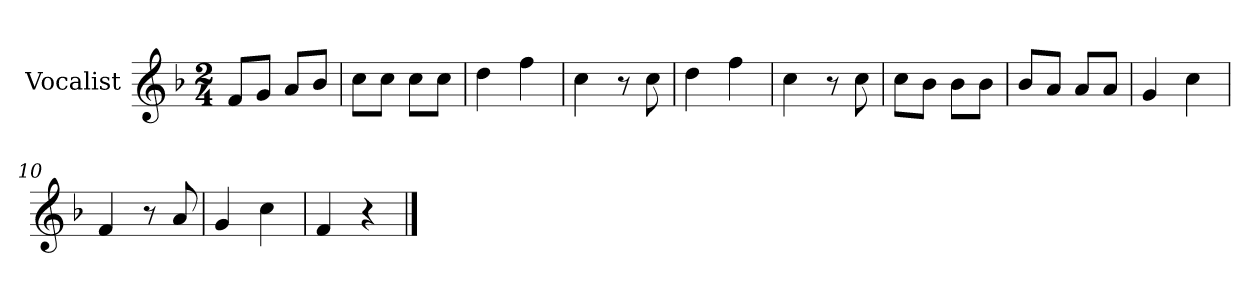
**kern
*part1
*staff1
*I"Vocalist
*k[b-]
*F:
*M2/4
=1
8fL
8gJ
8aL
8b-J
=2
8ccL
8ccJ
8ccL
8ccJ
=3
4dd
4ff
=4
4cc
8r
8cc
=5
4dd
4ff
=6
4cc
8r
8cc
=7
8ccL
8b-J
8b-L
8b-J
=8
8b-L
8aJ
8aL
8aJ
=9
4g
4cc
=10
4f
8r
8a
=11
4g
4cc
=12
4f
4r
==
*-
